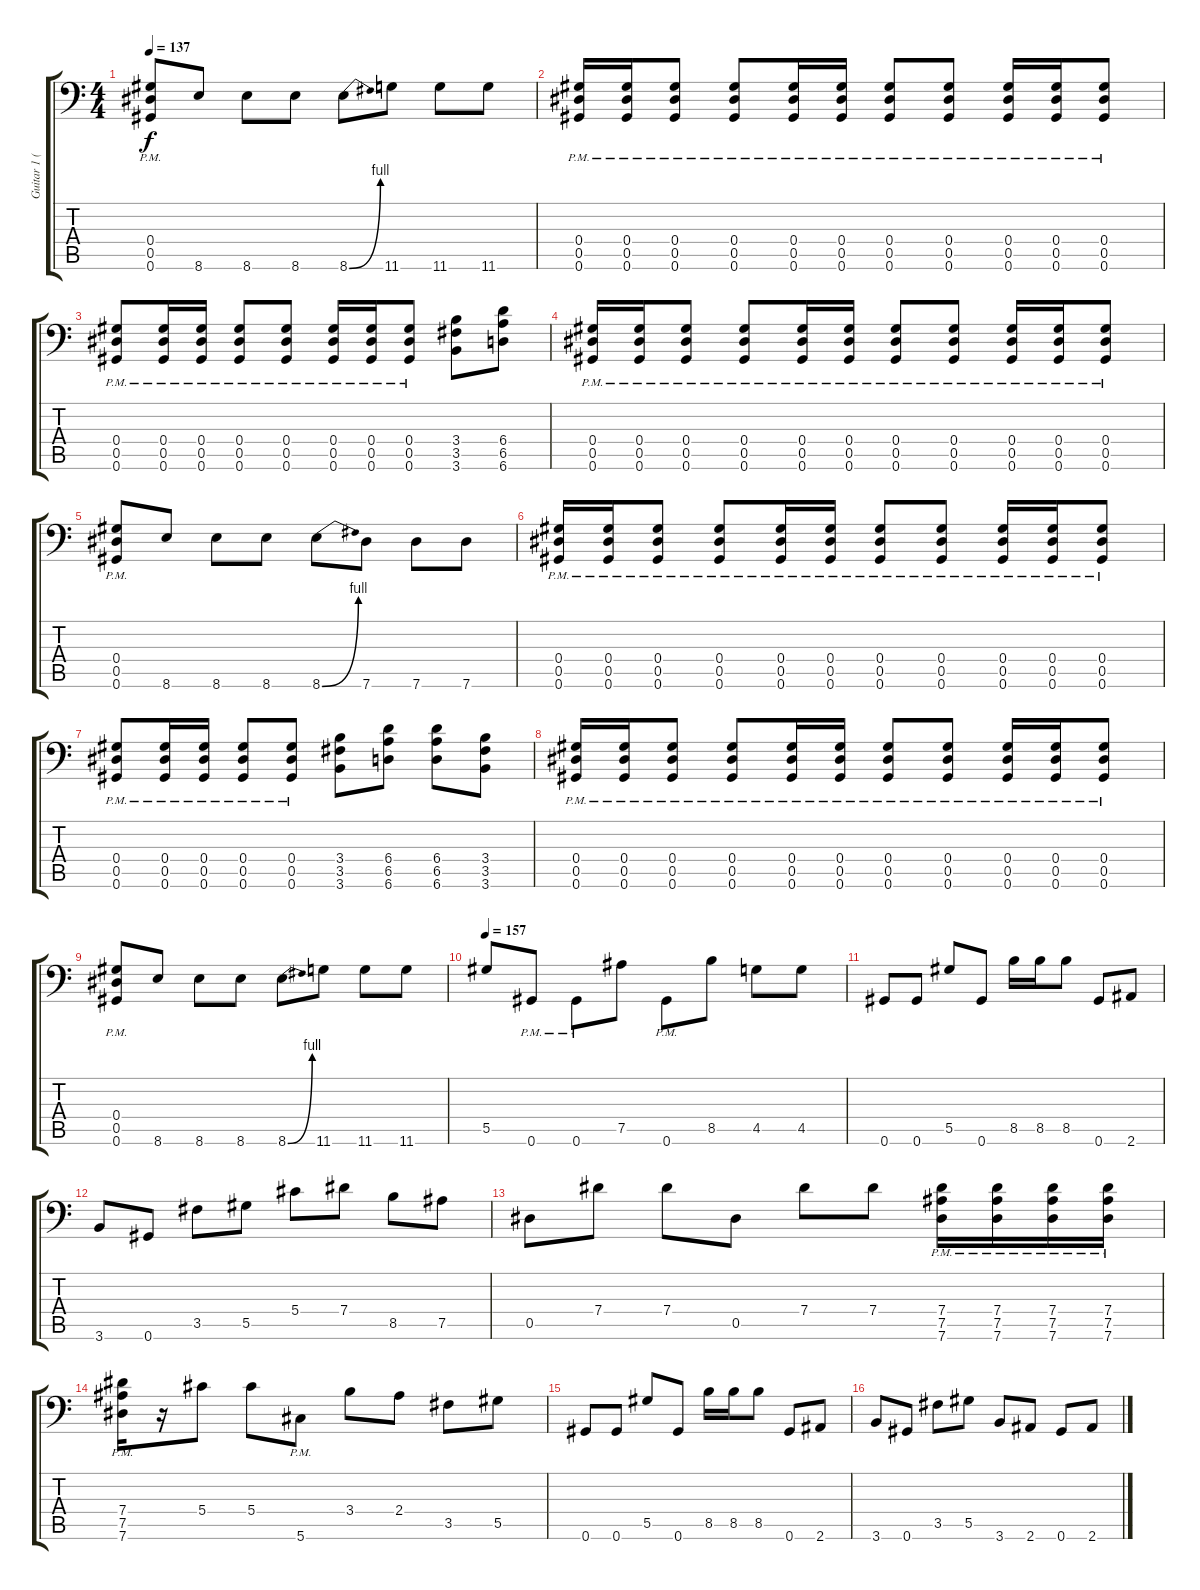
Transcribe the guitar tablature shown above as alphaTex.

\track ("Guitar 1 (Drop G#)" "Guitar 1 (") {instrument distortionguitar}
\staff {score tabs}
\tuning (Bb3 F3 Db3 Ab2 Eb2 Ab1) {hide}
\ts (4 4)
\tempo 137
\clef f4
\ks c
(0.4{pm} 0.5{pm} 0.6{pm}).8{dy f} 8.6.8 8.6.8 8.6.8 8.6{be (bend 0 0 60 4)}.8 11.6.8 11.6.8 11.6.8 |
(0.4{pm} 0.5{pm} 0.6{pm}).16 (0.4{pm} 0.5{pm} 0.6{pm}).16 (0.4{pm} 0.5{pm} 0.6{pm}).8 (0.4{pm} 0.5{pm} 0.6{pm}).8 (0.4{pm} 0.5{pm} 0.6{pm}).16 (0.4{pm} 0.5{pm} 0.6{pm}).16 (0.4{pm} 0.5{pm} 0.6{pm}).8 (0.4{pm} 0.5{pm} 0.6{pm}).8 (0.4{pm} 0.5{pm} 0.6{pm}).16 (0.4{pm} 0.5{pm} 0.6{pm}).16 (0.4{pm} 0.5{pm} 0.6{pm}).8 |
(0.4{pm} 0.5{pm} 0.6{pm}).8 (0.4{pm} 0.5{pm} 0.6{pm}).16 (0.4{pm} 0.5{pm} 0.6{pm}).16 (0.4{pm} 0.5{pm} 0.6{pm}).8 (0.4{pm} 0.5{pm} 0.6{pm}).8 (0.4{pm} 0.5{pm} 0.6{pm}).16 (0.4{pm} 0.5{pm} 0.6{pm}).16 (0.4{pm} 0.5{pm} 0.6{pm}).8 (3.4 3.5 3.6).8 (6.4 6.5 6.6).8 |
(0.4{pm} 0.5{pm} 0.6{pm}).16 (0.4{pm} 0.5{pm} 0.6{pm}).16 (0.4{pm} 0.5{pm} 0.6{pm}).8 (0.4{pm} 0.5{pm} 0.6{pm}).8 (0.4{pm} 0.5{pm} 0.6{pm}).16 (0.4{pm} 0.5{pm} 0.6{pm}).16 (0.4{pm} 0.5{pm} 0.6{pm}).8 (0.4{pm} 0.5{pm} 0.6{pm}).8 (0.4{pm} 0.5{pm} 0.6{pm}).16 (0.4{pm} 0.5{pm} 0.6{pm}).16 (0.4{pm} 0.5{pm} 0.6{pm}).8 |
(0.4{pm} 0.5{pm} 0.6{pm}).8 8.6.8 8.6.8 8.6.8 8.6{be (bend 0 0 60 4)}.8 7.6.8 7.6.8 7.6.8 |
(0.4{pm} 0.5{pm} 0.6{pm}).16 (0.4{pm} 0.5{pm} 0.6{pm}).16 (0.4{pm} 0.5{pm} 0.6{pm}).8 (0.4{pm} 0.5{pm} 0.6{pm}).8 (0.4{pm} 0.5{pm} 0.6{pm}).16 (0.4{pm} 0.5{pm} 0.6{pm}).16 (0.4{pm} 0.5{pm} 0.6{pm}).8 (0.4{pm} 0.5{pm} 0.6{pm}).8 (0.4{pm} 0.5{pm} 0.6{pm}).16 (0.4{pm} 0.5{pm} 0.6{pm}).16 (0.4{pm} 0.5{pm} 0.6{pm}).8 |
(0.4{pm} 0.5{pm} 0.6{pm}).8 (0.4{pm} 0.5{pm} 0.6{pm}).16 (0.4{pm} 0.5{pm} 0.6{pm}).16 (0.4{pm} 0.5{pm} 0.6{pm}).8 (0.4{pm} 0.5{pm} 0.6{pm}).8 (3.4 3.5 3.6).8 (6.4 6.5 6.6).8 (6.4 6.5 6.6).8 (3.4 3.5 3.6).8 |
(0.4{pm} 0.5{pm} 0.6{pm}).16 (0.4{pm} 0.5{pm} 0.6{pm}).16 (0.4{pm} 0.5{pm} 0.6{pm}).8 (0.4{pm} 0.5{pm} 0.6{pm}).8 (0.4{pm} 0.5{pm} 0.6{pm}).16 (0.4{pm} 0.5{pm} 0.6{pm}).16 (0.4{pm} 0.5{pm} 0.6{pm}).8 (0.4{pm} 0.5{pm} 0.6{pm}).8 (0.4{pm} 0.5{pm} 0.6{pm}).16 (0.4{pm} 0.5{pm} 0.6{pm}).16 (0.4{pm} 0.5{pm} 0.6{pm}).8 |
(0.4{pm} 0.5{pm} 0.6{pm}).8 8.6.8 8.6.8 8.6.8 8.6{be (bend 0 0 60 4)}.8 11.6.8 11.6.8 11.6.8 |
\tempo 157
5.5.8 0.6{pm}.8 0.6{pm}.8 7.5.8 0.6{pm}.8 8.5.8 4.5.8 4.5.8 |
0.6.8 0.6.8 5.5.8 0.6.8 8.5.16 8.5.16 8.5.8 0.6.8 2.6.8 |
3.6.8 0.6.8 3.5.8 5.5.8 5.4.8 7.4.8 8.5.8 7.5.8 |
0.5.8 7.4.8 7.4.8 0.5.8 7.4.8 7.4.8 (7.4{pm} 7.5{pm} 7.6{pm}).16 (7.4{pm} 7.5{pm} 7.6{pm}).16 (7.4{pm} 7.5{pm} 7.6{pm}).16 (7.4{pm} 7.5{pm} 7.6{pm}).16 |
(7.4{pm} 7.5{pm} 7.6{pm}).16 r.16 5.4.8 5.4.8 5.6{pm}.8 3.4.8 2.4.8 3.5.8 5.5.8 |
0.6.8 0.6.8 5.5.8 0.6.8 8.5.16 8.5.16 8.5.8 0.6.8 2.6.8 |
3.6.8 0.6.8 3.5.8 5.5.8 3.6.8 2.6.8 0.6.8 2.6.8
